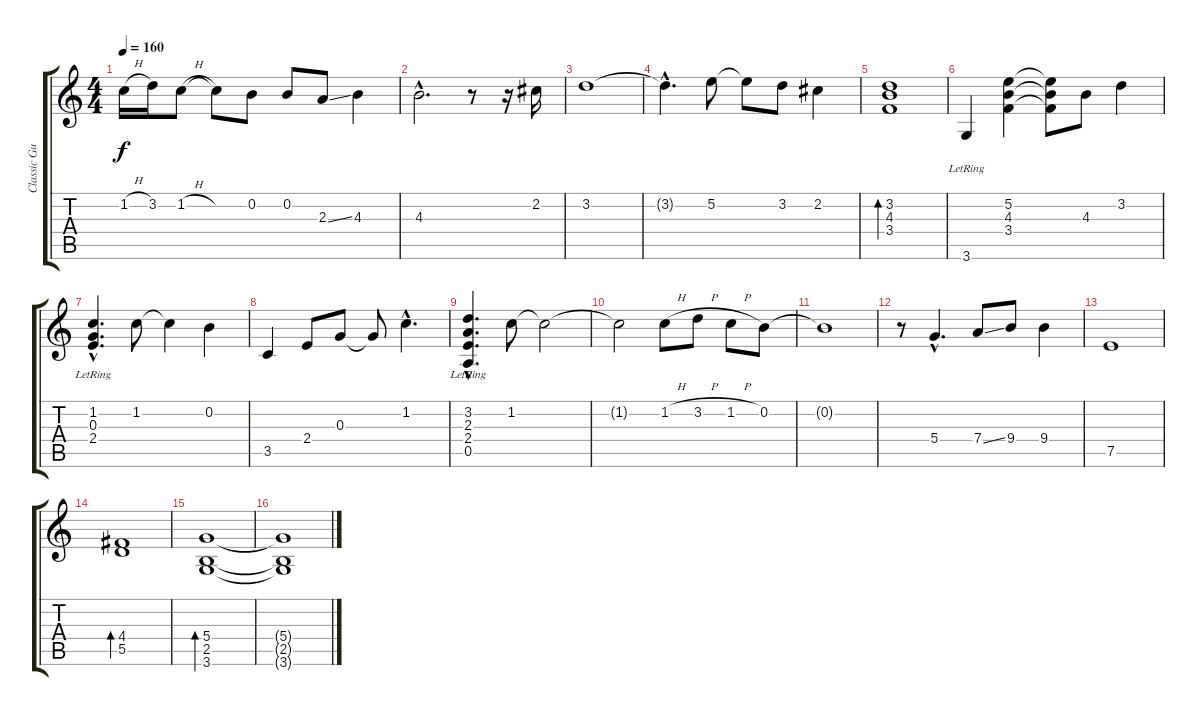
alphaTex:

\track ("Classic Guitar" "Classic Gu") {instrument acousticguitarnylon}
\staff {score tabs}
\tuning (E4 B3 G3 D3 A2 E2) {hide}
\ts (4 4)
\tempo 160
\clef g2
\ks c
1.2{h}.16{dy f} 3.2.16 1.2{h}.8 1.2{t}.8 0.2.8 0.2.8 2.3{ss}.8 4.3.4 |
4.3{hac}.2{d} r.8 r.16 2.2.16 |
3.2.1 |
3.2{hac t}.4{d} 5.2.8 5.2{t}.8 3.2.8 2.2.4 |
(3.2 4.3 3.4).1{bd 240} |
3.6{lr}.4 (5.2 4.3 3.4).4 (5.2{t} 4.3{t} 3.4{t}).8 4.3.8 3.2.4 |
(1.2{hac} 0.3{hac lr} 2.4{hac lr}).4{d} 1.2.8 1.2{t}.4 0.2.4 |
3.5.4 2.4.8 0.3.8 0.3{t}.8 1.2{hac}.4{d} |
(3.2{hac} 2.3{hac} 2.4{hac} 0.5{hac lr}).4{d} 1.2.8 1.2{t}.2 |
1.2{t}.2 1.2{h}.8 3.2{h}.8 1.2{h}.8 0.2.8 |
0.2{t}.1 |
r.8 5.4{hac}.4{d} 7.4{ss}.8 9.4.8 9.4.4 |
7.5.1 |
(4.4 5.5).1{bd 240} |
(5.4 2.5 3.6).1{bd 240} |
(5.4{t} 2.5{t} 3.6{t}).1
